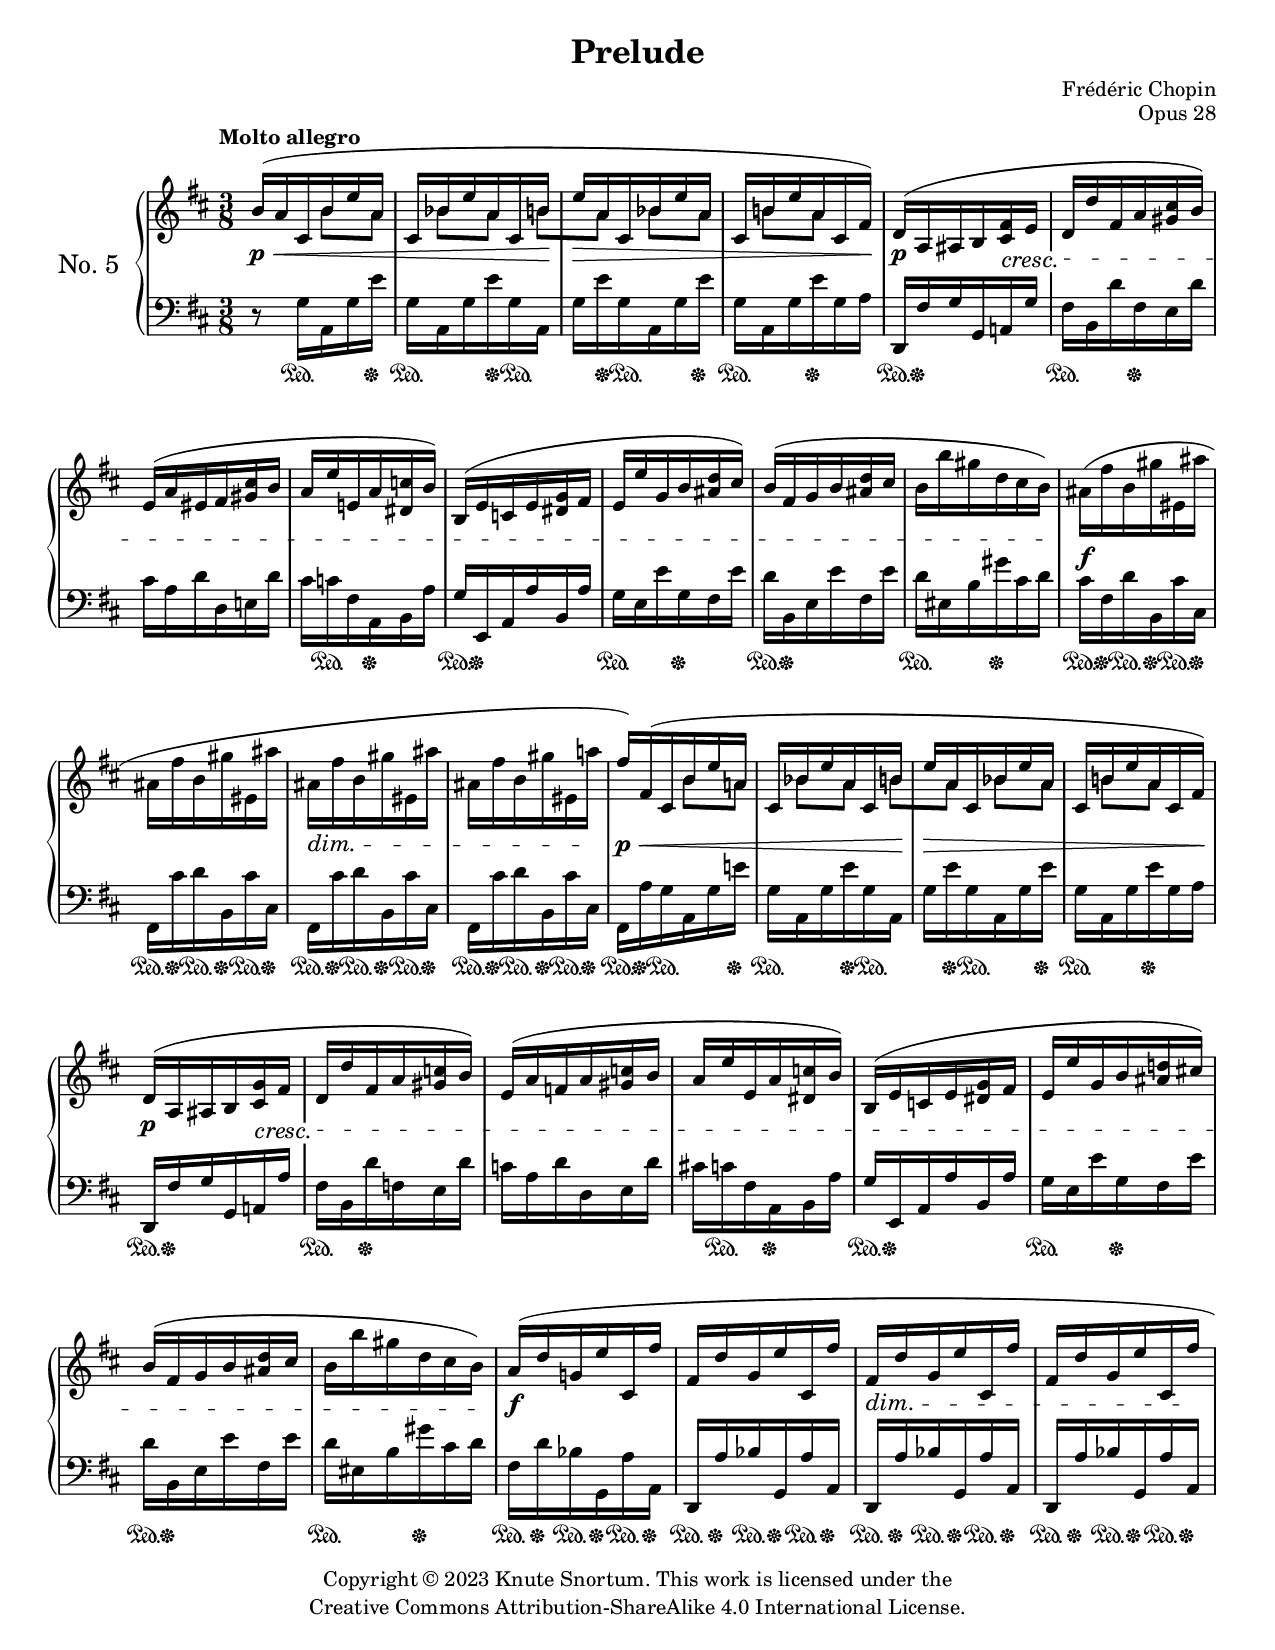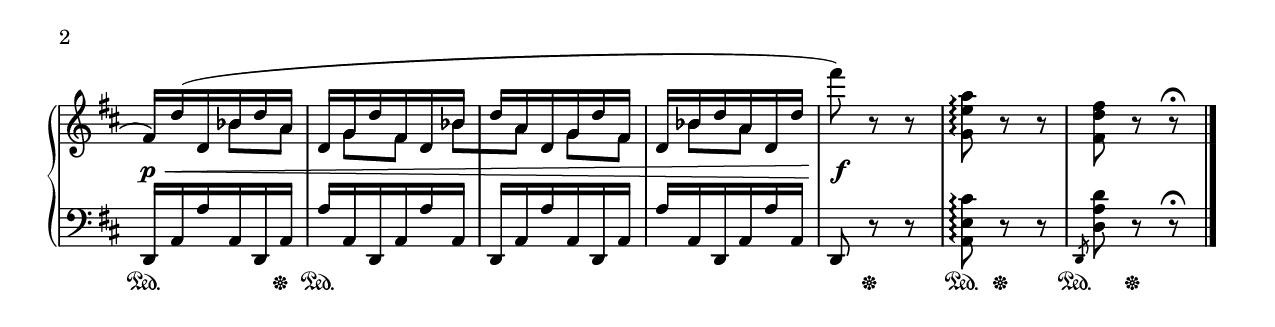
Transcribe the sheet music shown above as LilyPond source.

\version "2.24.0"

\include "includes/header-paper.ily"
%...+....1....+....2....+....3....+....4....+....5....+....6....+....7....+....

\version "2.22.2"
\language "english"

\include "global-variables.ily"

global = {
  \time 3/8
  \key d \major
  \accidentalStyle piano
}

rightHandUpper = \relative {
  \voiceOne
  b'16( a cs, b' e a, |
  cs,16 bf' e a, cs, b' |
  e16 a, cs, bf' e a, |
  cs,16 b' e a, cs, fs) |
  \oneVoice \slurUp
  d16( a as b <cs fs> e |
  d16 d' fs, a <gs cs> b) |
  e,16( a es fs <gs cs> b |
  a e' e, a <ds, c'> b') |
  
  \barNumberCheck 9
  b,16( e c e <ds g> fs |
  e16 e' g, b <as d> cs) |
  b16( fs g b <as d> cs |
  b16 b' gs d cs b) |
  as16( fs' b, gs' es, as' |
  \repeat unfold 2 { as,16 fs' b, gs' es, as' | }
  as,16 fs' b, gs' es, a' |
  
  \barNumberCheck 17
  \voiceOne
  fs16) fs,( cs b' e a, |
  cs,16 bf' e a, cs, b' |
  e16 a, cs, bf' e a, |
  cs,16 b' e a, cs, fs) |
  \oneVoice \slurUp
  d16( a as b <cs g'> fs |
  d16 d' fs, a <gs c> b) |
  e,16( a f a <gs c> b |
  a16 e' e, a <ds, c'> b') |
  
  \barNumberCheck 25
  b,16( e c e <ds g> fs |
  e16 e' g, b <as d!> cs!) |
  b16( fs g b <as d> cs |
  b16 b' gs d cs b) |
  a16( d g, e' cs, fs' |
  \repeat unfold 3 { fs, d' g, e' cs, fs' | }
  
  \barNumberCheck 33
  fs,16) d'( d, bf' d a |
  d,16 g d' fs, d bf' |
  d16 a d, g d' fs, |
  d16 bf' d a d, d' |
  fs'8) r r |
  <g,, e' a>8\arpeggio r r |
  <fs d' fs>8 r r\fermata |
  \bar "|."
}

rightHandLower = \relative {
  \voiceTwo
  s8 s16 b'8 a8*1/2 |
  s16 bf8 a b8*1/2[ |
  s16 a8] bf a8*1/2 |
  s16 b8 a s16 |
  s4. * 4 |
  
  \barNumberCheck 9
  s4. * 8 |
  
  \barNumberCheck 17
  s8 s16 b8 a8*1/2 |
  s16 bf8 a b8*1/2[ |
  s16 a8] bf a8*1/2 |
  s16 b8 a s16 |
  s4. * 4 |
  
  \barNumberCheck 25
  s4. * 8 |
  
  \barNumberCheck 33
  s8. bf8 a8*1/2 |
  s16 g8 fs8 bf8*1/2[ |
  s16 a8] g fs8*1/2 |
  s16 bf8 a s16 |
}

rightHand = <<
  \clef treble
  \global
  \set Score.tempoHideNote = ##t 
  \tempo "Molto allegro" 8 = 200
  \new Voice \rightHandUpper
  \new Voice \rightHandLower
>>

leftHand = \relative {
  \clef bass
  \global
  
  r8 g16 a, g' e' |
  g,16 a, g' e' g, a, |
  g'16 e' g, a, g' e' |
  g,16 a, g' e' g, a |
  d,,16 fs' g g, a g' |
  fs b, d' fs, e d' |
  cs16 a d d, e d'|
  cs16 c fs, a, b a' |
  
  \barNumberCheck 9
  g16 e, a a' b, a' |
  g16 e e' g, fs e' |
  d16 b, e e' fs, e' |
  d16 es, b' gs' cs, d |
  cs16^\f fs, d' b, cs' cs, |
  \repeat unfold 3 { fs,16 cs'' d b, cs' cs, | }
  
  \barNumberCheck 17
  fs,16 a' g a, g' e' |
  g,16 a, g' e' g, a, |
  g'16 e' g, a, g' e' |
  g,16 a, g' e' g, a |
  d,,16 fs' g g, a \omitAccidental a' |
  fs16 b, d' f, e d' |
  c16 a d d, e d' |
  cs16 c fs, a, b a' |
  
  \barNumberCheck 25
  g16 e, a a' b, a' |
  g e e' g, fs e' |
  d16 b, e e' fs, e' |
  d16 es,  b' gs' cs, d |
  fs, d' bf g, a' a, |
  \repeat unfold 3 { d,16 a'' bf g, a' a, | }
  
  \barNumberCheck 33
  d,16 a' a' a, d, a' |
  a'16 a, d, a' a' a, |
  d,16 a' a' a, d, a' |
  a'16 a, d, a' a' a, |
  d,8 r r |
  <a' e' cs'>8\arpeggio r r |
  \slashedGrace { d,8 } <d' a' d>8 r r\fermata |
}

dynamics = {
  \override TextSpanner.Y-offset = -0.5
  
  s4.\p\< |
  s4 s16 s\! |
  s4.\> |
  s4 s16 s\! |
  \tag layout { s4\p \whiteoutCresc s8\startTextSpan | }
  \tag midi   { s4\p s8\cresc | }
  s4. * 3 |
  
  \barNumberCheck 9
  s4. * 3 |
  \tag layout { s4 s16 s\stopTextSpan | }
  \tag midi   { s4 s16 s\! | }
  s4. * 2 |
  s4.\dim |
  s4 s16 s\! |
  
  \barNumberCheck 17
  s4.\p\< |
  s4 s16 s\! |
  s4.\> |
  s4 s16 s\! |
  \tag layout { s4\p \whiteoutCresc s8\startTextSpan | }
  \tag midi   { s4\p s8\cresc | }
  s4. * 3 |
  
  \barNumberCheck 25
  s4. * 3 |
  \tag layout { s4 s16 s\stopTextSpan | }
  \tag midi   { s4 s16 s\! | }
  s4.\f |
  s4.
  s4.\dim
  s4 s16 s\! |
  
  \barNumberCheck 33
  s4.\p\<
  s4. * 3 |
  s4.\f |
}

pedal = {
  s8 s8.\sustainOn s16\sustainOff |
  s4\sustainOn s8\sustainOff\sustainOn |
  s8 s8.\sustainOff\sustainOn s16\sustainOff |
  s8.\sustainOn s\sustainOff |
  s16\sustainOn s\sustainOff s4 |
  s8.\sustainOn s\sustainOff |
  s4. |
  s16 s8\sustainOn s8.\sustainOff |
  
  \barNumberCheck 9
  s16\sustainOn s\sustainOff s4 |
  s8.\sustainOn s\sustainOff |
  s16\sustainOn s-\offset X-offset 0.3 \sustainOff s4 |
  s8.\sustainOn s\sustainOff |
  \repeat unfold 4 { s16\sustainOn s\sustainOff s-\offset X-offset 0.2
    \sustainOn s\sustainOff s\sustainOn s-\offset X-offset 0.2 \sustainOff | }
  
  \barNumberCheck 17
  s16\sustainOn s\sustainOff s8.-\offset X-offset 0.2 \sustainOn 
    s16\sustainOff |
  s4\sustainOn s8\sustainOff\sustainOn |
  s8 s8.\sustainOff\sustainOn s16\sustainOff |
  s8.\sustainOn s\sustainOff |
  s16\sustainOn s\sustainOff s4 |
  s8\sustainOn s4\sustainOff |
  s4. |
  s16 s\sustainOn s s8.\sustainOff |
  
  \barNumberCheck 25
  s16\sustainOn s\sustainOff s4 |
  s8.\sustainOn s\sustainOff |
  s16\sustainOn s\sustainOff s4 |
  s8.\sustainOn s\sustainOff |
  \repeat unfold 4 { s16\sustainOn s\sustainOff s\sustainOn s\sustainOff 
                     s\sustainOn s\sustainOff | }
  
  \barNumberCheck 33
  s4\sustainOn s16 s\sustainOff |
  s4.\sustainOn |
  s4. * 2 |
  s8 s\sustainOff s |
  s8\sustainOn s\sustainOff s |
  \grace { s8\sustainOn } s8 s\sustainOff s |
}

preludeFiveMusic = \score { 
  \keepWithTag #'layout
  \new PianoStaff \with { 
    instrumentName = \markup \huge "No. 5"
  } <<
    \new Staff = "upper" \rightHand
    \new Dynamics \dynamics
    \new Staff = "lower" \leftHand
    \new Dynamics = "pedal" \pedal
  >>
  \layout {}
}

preludeFiveMidi = \book {
  \bookOutputName "prelude-op28-no5"
  \score { 
    \keepWithTag #'midi
    <<
      \new Staff = "upper" << \rightHand \dynamics \pedal >>
      \new Staff = "lower" << \leftHand \dynamics \pedal >>
    >>
    \midi {}
  }
}


\header {
  title = "Prelude"
  opus = "Opus 28"
  composer = "Frédéric Chopin"
}

\paper {
  ragged-last-bottom = ##t
  min-systems-per-page = ##f
  system-system-spacing.padding = 3
}

\preludeFiveMusic
\preludeFiveMidi
